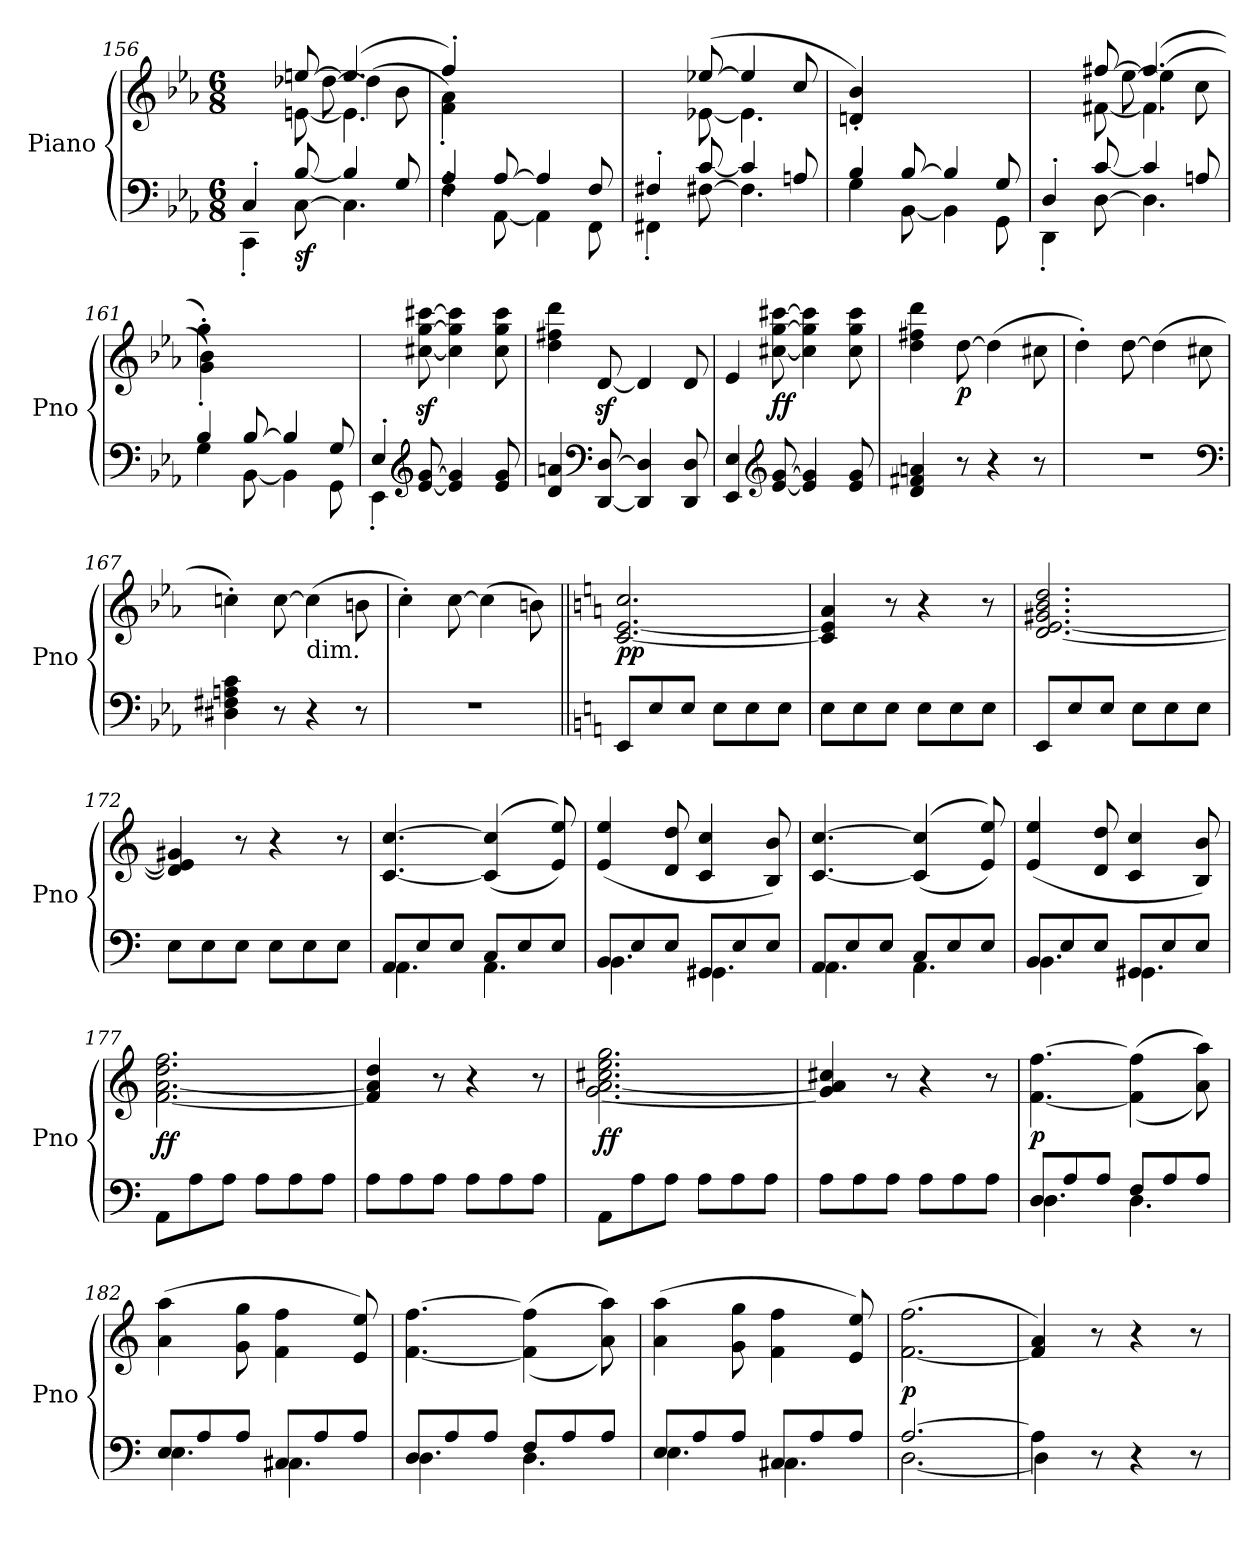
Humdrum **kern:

**kern	**kern	**dynam
*part1	*part1	*part1
*staff2	*staff1	*staff1/2
*I"Piano	*	*
*I'Pno	*	*
*clefF4	*clefG2	*
*k[b-e-a-]	*k[b-e-a-]	*
*E-:	*E-:	*
*M6/8	*M6/8	*
=156	=156	=156
*^	*^	*
*	*^	*	*^	*
4C'/	4CC'\	4ryy	4ryy	4ryy	4ryy	.
!	!	!	!	!	!	!LO:DY:b=2
2ryy	[8B-/	[8C\	[8een/	[8en\	[8dd-X\	sf
.	4B-/]	4.C\]	(4.ee/]	4.e\]	(4dd-\]	.
.	8G/	.	.	.	8b-\	.
*	*	*	*	*v	*v	*
=157	=157	=157	=157	=157	=157
4ryy	4A-'/	4F'\	4ff'/)	4f\' 4a-\')	.
!	!	!	!	!	!LO:DY:b=2
!	!	!	!	!	!LO:DY:n=1:a=2
[8A-/	[8AA-\	2ryy	2ryy	2ryy	sf sf
4A-/]	4AA-\]	.	.	.	.
8F/	8FF\	.	.	.	.
!!LO:LB:g=z	!!
=158	=158	=158	=158	=158	=158
4F#X'/	4FF#X'\	4ryy	4ryy	4ryy	.
!	!	!	!	!	!LO:DY:b=2
!	!	!	!	!	!LO:DY:n=1:b
2ryy	[8c/	[8F#X\	([8ee-X/	[8e-X\	sf sf
.	4c/]	4.F#\]	4ee-/]	4.e-\]	.
.	8An/	.	8cc/	.	.
*	*	*	*v	*v	*
=159	=159	=159	=159	=159
4ryy	4B-'/	4G'\	4dn/' 4b-/')	.
[8B-/	[8BB-\	2ryy	2ryy	.
4B-/]	4BB-\]	.	.	.
8G/	8GG\	.	.	.
=160	=160	=160	=160	=160
*	*	*	*^	*
*	*	*	*	*^	*
4D'/	4DD'\	4ryy	4ryy	4ryy	4ryy	.
!	!	!	!	!	!	!LO:DY:b=2
!	!	!	!	!	!	!LO:DY:n=1:b
2ryy	[8c/	[8D\	[8ff#X/	[8f#X\	[8ee-\	sf sf
.	4c/]	4.D\]	(4.ff#/]	4.f#\]	(4ee-\]	.
.	8An/	.	.	.	8cc\	.
*	*	*	*	*v	*v	*
=161	=161	=161	=161	=161	=161
4ryy	4B-'/	4G'\	4gg'\)	4g\' 4b-\')	.
!	!	!	!	!	!LO:DY:b=2
!	!	!	!	!	!LO:DY:n=1:a=2
[8B-/	[8BB-\	2ryy	2ryy	2ryy	sf sf
4B-/]	4BB-\]	.	.	.	.
8G/	8GG\	.	.	.	.
*	*v	*v	*	*	*
*	*	*v	*v	*
=162	=162	=162	=162
4E-'/	4EE-'\	4ryy	.
*clefG2	*	*	*
2ryy	[8e-/ [8g/	[8cc#X\z< [8gg\z< [8ccc#X\z<	.
.	4e-/] 4g/]	4cc#\] 4gg\] 4ccc#\]	.
.	8e-/ 8g/	8cc#\ 8gg\ 8ccc#\	.
*v	*v	*	*
=163	=163	=163
4d/ 4an/	4dd\ 4ff#X\ 4ddd\	.
*clefF4	*	*
[8DD/ [8D/	[8dz</	.
4DD/] 4D/]	4d/]	.
8DD/ 8D/	8d/	.
=164	=164	=164
4EE-/ 4E-/	4e-/	.
*clefG2	*	*
!	!	!LO:DY:b
[8e-/ [8g/	[8cc#X\ [8gg\ [8ccc#X\	ff
4e-/] 4g/]	4cc#\] 4gg\] 4ccc#\]	.
8e-/ 8g/	8cc#\ 8gg\ 8ccc#\	.
!!LO:LB:g=z
=165	=165	=165
4d/ 4f#X/ 4an/	4dd\ 4ff#X\ 4ddd\	.
!	!	!LO:DY:b
8r	[8dd\	p
4r	(4dd\]	.
8r	8cc#X\	.
=166	=166	=166
2.r	4dd'\)	.
.	[8dd\	.
.	(4dd\]	.
.	8cc#X\	.
*clefF4	*	*
=167	=167	=167
4D#X\ 4F#X\ 4An\ 4c\	4ccn'\)	.
8r	[8cc\	.
!	!LO:TX:b:t=dim.	!
4r	(4cc\]	.
8r	8bn\	.
=168	=168	=168
2.r	4cc'\)	.
.	[8cc\	.
.	(4cc\]	.
.	8bn\)	.
=169||	=169||	=169||
*k[]	*k[]	*
*C:	*C:	*
!	!	!LO:DY:b
8EE/L	[2.c/ [2.e/ 2.cc/	pp
8E/	.	.
8E/J	.	.
8E\L	.	.
8E\	.	.
8E\J	.	.
=170	=170	=170
8E\L	4c/] 4e/] 4a/	.
8E\	.	.
8E\J	8r	.
8E\L	4r	.
8E\	.	.
8E\J	8r	.
!!LO:LB:g=z
=171	=171	=171
8EE/L	[2.d/ [2.e/ 2.g#X/ 2.b/ 2.dd/	.
8E/	.	.
8E/J	.	.
8E\L	.	.
8E\	.	.
8E\J	.	.
=172	=172	=172
8E\L	4d/] 4e/] 4g#X/	.
8E\	.	.
8E\J	8r	.
8E\L	4r	.
8E\	.	.
8E\J	8r	.
=173	=173	=173
*^	*	*
8AA/L	4.AA\	[4.c/ [4.cc/	.
8E/	.	.	.
8E/J	.	.	.
8C/L	4.AA\	((4c/] 4cc/]	.
8E/	.	.	.
8E/J	.	8e/ 8ee/))	.
=174	=174	=174	=174
8BB/L	4.BB\	(4e/ 4ee/	.
8E/	.	.	.
8E/J	.	8d/ 8dd/	.
8GG#/L	4.GG#X\	4c/ 4cc/	.
8E/	.	.	.
8E/J	.	8B/ 8b/)	.
=175	=175	=175	=175
8AA/L	4.AA\	[4.c/ [4.cc/	.
8E/	.	.	.
8E/J	.	.	.
8C/L	4.AA\	((4c/] 4cc/]	.
8E/	.	.	.
8E/J	.	8e/ 8ee/))	.
=176	=176	=176	=176
8BB/L	4.BB\	(4e/ 4ee/	.
8E/	.	.	.
8E/J	.	8d/ 8dd/	.
8GG#/L	4.GG#X\	4c/ 4cc/	.
8E/	.	.	.
8E/J	.	8B/ 8b/)	.
*v	*v	*	*
=177	=177	=177
!	!	!LO:DY:b
8AA\L	[2.f\ [2.a\ 2.dd\ 2.ff\	ff
8A\	.	.
8A\J	.	.
8A\L	.	.
8A\	.	.
8A\J	.	.
!!LO:LB:g=z
=178	=178	=178
8A\L	4f/] 4a/] 4dd/	.
8A\	.	.
8A\J	8r	.
8A\L	4r	.
8A\	.	.
8A\J	8r	.
=179	=179	=179
!	!	!LO:DY:b
8AA\L	[2.g\ [2.a\ 2.cc#X\ 2.ee\ 2.gg\	ff
8A\	.	.
8A\J	.	.
8A\L	.	.
8A\	.	.
8A\J	.	.
=180	=180	=180
8A\L	4g/] 4a/] 4cc#X/	.
8A\	.	.
8A\J	8r	.
8A\L	4r	.
8A\	.	.
8A\J	8r	.
=181	=181	=181
*^	*	*
!	!	!	!LO:DY:b
8D/L	4.D\	[4.f\ [4.ff\	p
8A/	.	.	.
8A/J	.	.	.
8F/L	4.D\	((4f\] 4ff\]	.
8A/	.	.	.
8A/J	.	8a\ 8aa\))	.
=182	=182	=182	=182
8E/L	4.E\	(4a\ 4aa\	.
8A/	.	.	.
8A/J	.	8g\ 8gg\	.
8C#/L	4.C#X\	4f\ 4ff\	.
8A/	.	.	.
8A/J	.	8e/ 8ee/)	.
=183	=183	=183	=183
8D/L	4.D\	[4.f\ [4.ff\	.
8A/	.	.	.
8A/J	.	.	.
8F/L	4.D\	((4f\] 4ff\]	.
8A/	.	.	.
8A/J	.	8a\ 8aa\))	.
=184	=184	=184	=184
8E/L	4.E\	(4a\ 4aa\	.
8A/	.	.	.
8A/J	.	8g\ 8gg\	.
8C#/L	4.C#X\	4f\ 4ff\	.
8A/	.	.	.
8A/J	.	8e/ 8ee/)	.
!!LO:PB:g=z
=185	=185	=185	=185
!	!	!	!LO:DY:b
[2.A/	[2.D\	([2.f\ 2.ff\	p
=186	=186	=186	=186
4A\]	4D\]	4f/] 4a/)	.
8r	2ryy	8r	.
4r	.	4r	.
8r	.	8r	.
*v	*v	*	*
=	=	=
*-	*-	*-
